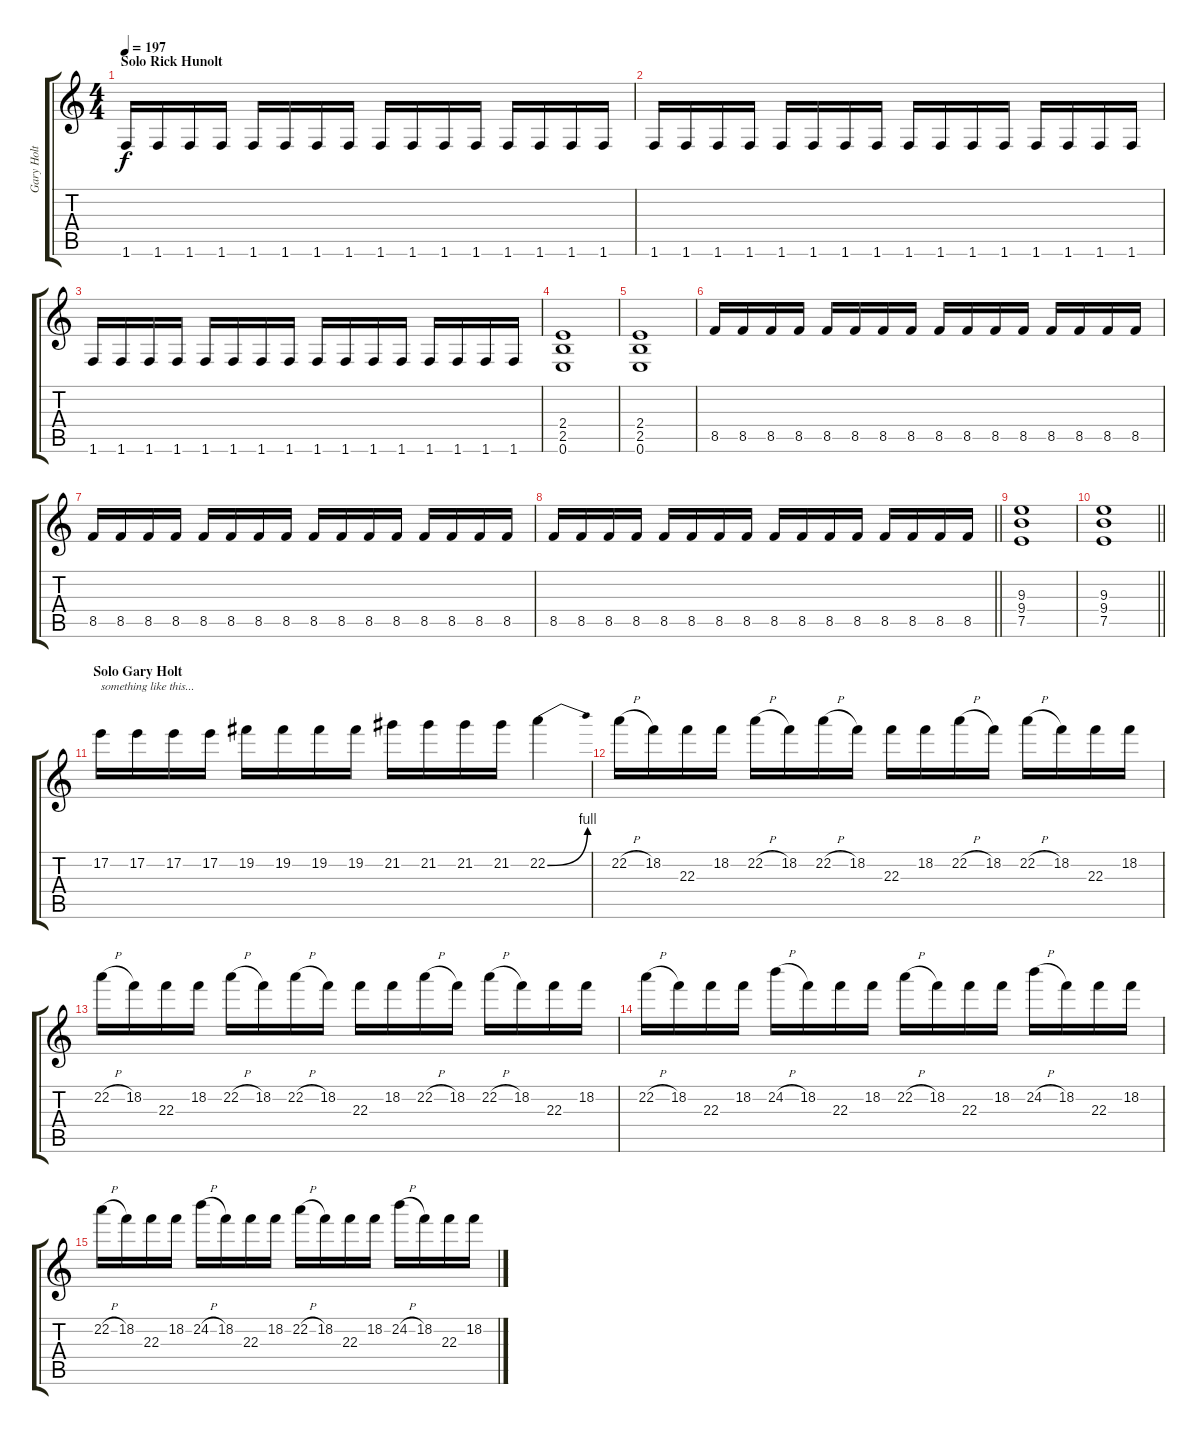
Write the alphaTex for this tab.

\track ("Gary Holt" "Gary Holt") {instrument distortionguitar}
\staff {score tabs}
\tuning (E4 B3 G3 D3 A2 E2) {hide}
\ts (4 4)
\section ("" "Solo Rick Hunolt")
\tempo 197
\clef g2
\ks c
1.6.16{dy f} 1.6.16 1.6.16 1.6.16 1.6.16 1.6.16 1.6.16 1.6.16 1.6.16 1.6.16 1.6.16 1.6.16 1.6.16 1.6.16 1.6.16 1.6.16 |
1.6.16 1.6.16 1.6.16 1.6.16 1.6.16 1.6.16 1.6.16 1.6.16 1.6.16 1.6.16 1.6.16 1.6.16 1.6.16 1.6.16 1.6.16 1.6.16 |
1.6.16 1.6.16 1.6.16 1.6.16 1.6.16 1.6.16 1.6.16 1.6.16 1.6.16 1.6.16 1.6.16 1.6.16 1.6.16 1.6.16 1.6.16 1.6.16 |
(2.4 2.5 0.6).1 |
(2.4 2.5 0.6).1 |
8.5.16 8.5.16 8.5.16 8.5.16 8.5.16 8.5.16 8.5.16 8.5.16 8.5.16 8.5.16 8.5.16 8.5.16 8.5.16 8.5.16 8.5.16 8.5.16 |
8.5.16 8.5.16 8.5.16 8.5.16 8.5.16 8.5.16 8.5.16 8.5.16 8.5.16 8.5.16 8.5.16 8.5.16 8.5.16 8.5.16 8.5.16 8.5.16 |
\barLineRight lightlight
8.5.16 8.5.16 8.5.16 8.5.16 8.5.16 8.5.16 8.5.16 8.5.16 8.5.16 8.5.16 8.5.16 8.5.16 8.5.16 8.5.16 8.5.16 8.5.16 |
(9.3 9.4 7.5).1 |
\barLineRight lightlight
(9.3 9.4 7.5).1 |
\section ("" "Solo Gary Holt")
17.2.16{txt "something like this..."} 17.2.16 17.2.16 17.2.16 19.2.16 19.2.16 19.2.16 19.2.16 21.2.16 21.2.16 21.2.16 21.2.16 22.2{be (bend 0 0 60 4)}.4 |
22.2{h}.16 18.2.16 22.3.16 18.2.16 22.2{h}.16 18.2.16 22.2{h}.16 18.2.16 22.3.16 18.2.16 22.2{h}.16 18.2.16 22.2{h}.16 18.2.16 22.3.16 18.2.16 |
22.2{h}.16 18.2.16 22.3.16 18.2.16 22.2{h}.16 18.2.16 22.2{h}.16 18.2.16 22.3.16 18.2.16 22.2{h}.16 18.2.16 22.2{h}.16 18.2.16 22.3.16 18.2.16 |
22.2{h}.16 18.2.16 22.3.16 18.2.16 24.2{h}.16 18.2.16 22.3.16 18.2.16 22.2{h}.16 18.2.16 22.3.16 18.2.16 24.2{h}.16 18.2.16 22.3.16 18.2.16 |
22.2{h}.16 18.2.16 22.3.16 18.2.16 24.2{h}.16 18.2.16 22.3.16 18.2.16 22.2{h}.16 18.2.16 22.3.16 18.2.16 24.2{h}.16 18.2.16 22.3.16 18.2.16
